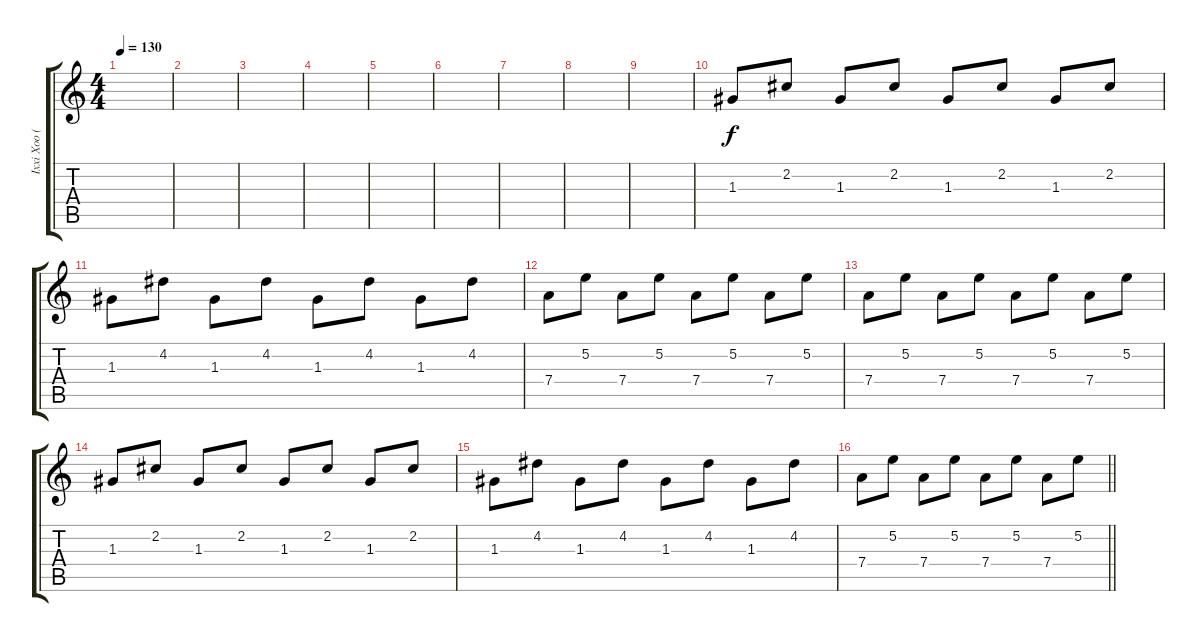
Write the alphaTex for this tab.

\track ("Ixxi Xoo (guitarra)" "Ixxi Xoo (") {instrument electricguitarjazz}
\staff {score tabs}
\tuning (E4 B3 G3 D3 A2 E2) {hide}
\ts (4 4)
\tempo 130
\clef g2
\ks c
|
|
|
|
|
|
|
|
|
1.3.8 2.2.8 1.3.8 2.2.8 1.3.8 2.2.8 1.3.8 2.2.8 |
1.3.8 4.2.8 1.3.8 4.2.8 1.3.8 4.2.8 1.3.8 4.2.8 |
7.4.8 5.2.8 7.4.8 5.2.8 7.4.8 5.2.8 7.4.8 5.2.8 |
7.4.8 5.2.8 7.4.8 5.2.8 7.4.8 5.2.8 7.4.8 5.2.8 |
1.3.8 2.2.8 1.3.8 2.2.8 1.3.8 2.2.8 1.3.8 2.2.8 |
1.3.8 4.2.8 1.3.8 4.2.8 1.3.8 4.2.8 1.3.8 4.2.8 |
\barLineRight lightlight
7.4.8 5.2.8 7.4.8 5.2.8 7.4.8 5.2.8 7.4.8 5.2.8
